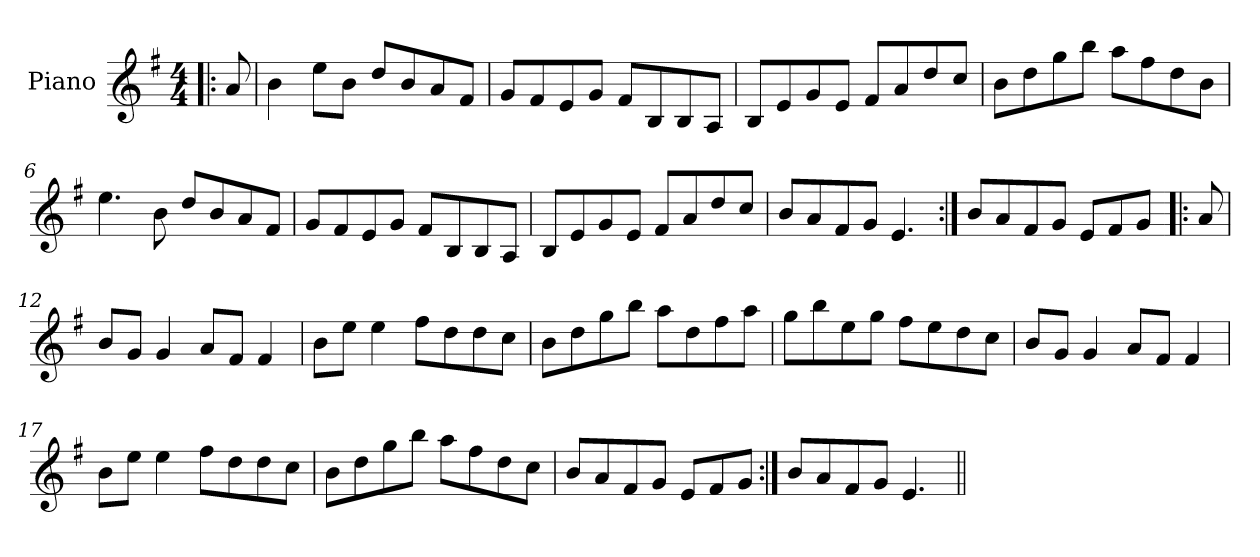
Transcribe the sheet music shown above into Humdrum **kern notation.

**kern
*part1
*staff1
*I"Piano
*I'Pno
*clefG2
*k[f#]
*e:
*M4/4
=1!|:
8a/
=2
4b\
8ee\L
8b\J
8dd/L
8b/
8a/
8f#/J
=3
8g/L
8f#/
8e/
8g/J
8f#/L
8B/
8B/
8A/J
=4
8B/L
8e/
8g/
8e/J
8f#/L
8a/
8dd/
8cc/J
=5
8b\L
8dd\
8gg\
8bb\J
8aa\L
8ff#\
8dd\
8b\J
!!LO:LB:g=z
=6
4.ee\
8b\
8dd/L
8b/
8a/
8f#/J
=7
8g/L
8f#/
8e/
8g/J
8f#/L
8B/
8B/
8A/J
=8
8B/L
8e/
8g/
8e/J
8f#/L
8a/
8dd/
8cc/J
=9
8b/L
8a/
8f#/
8g/J
4.e/
=10:|!
8b/L
8a/
8f#/
8g/J
8e/L
8f#/
8g/J
!!LO:LB:g=z
=11!|:
8a/
=12
8b/L
8g/J
4g/
8a/L
8f#/J
4f#/
=13
8b\L
8ee\J
4ee\
8ff#\L
8dd\
8dd\
8cc\J
=14
8b\L
8dd\
8gg\
8bb\J
8aa\L
8dd\
8ff#\
8aa\J
=15
8gg\L
8bb\
8ee\
8gg\J
8ff#\L
8ee\
8dd\
8cc\J
!!LO:LB:g=z
=16
8b/L
8g/J
4g/
8a/L
8f#/J
4f#/
=17
8b\L
8ee\J
4ee\
8ff#\L
8dd\
8dd\
8cc\J
=18
8b\L
8dd\
8gg\
8bb\J
8aa\L
8ff#\
8dd\
8cc\J
=19
8b/L
8a/
8f#/
8g/J
8e/L
8f#/
8g/J
=20:|!
8b/L
8a/
8f#/
8g/J
4.e/
=||
*-
